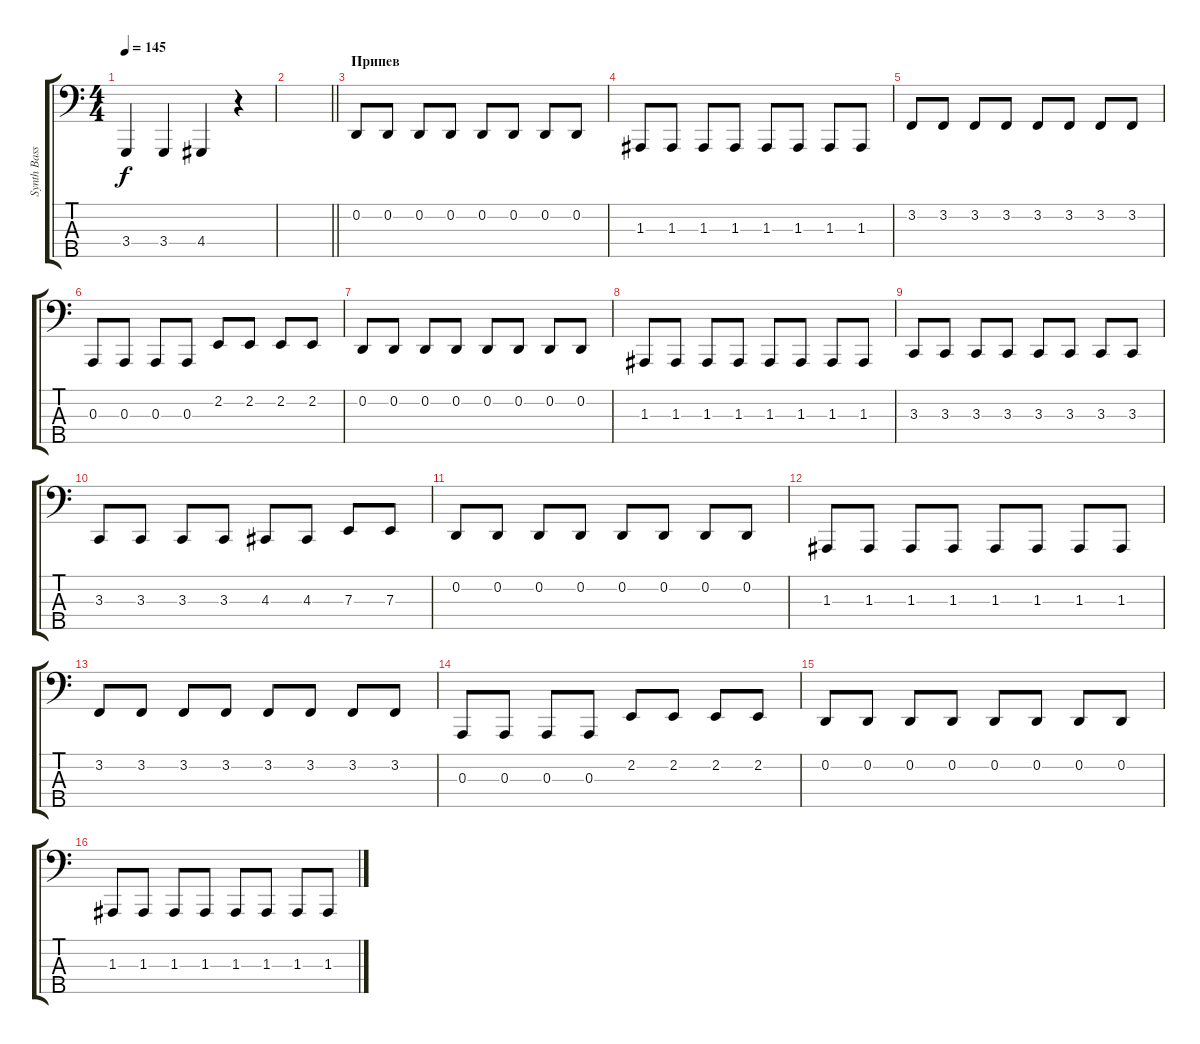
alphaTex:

\track ("Synth Bass" "Synth Bass") {instrument lead2sawtooth}
\staff {score tabs}
\tuning (G2 D2 A1 E1 B0) {hide}
\ts (4 4)
\tempo 145
\clef f4
\ks c
3.4.4{dy f} 3.4.4 4.4.4 r.4 |
\barLineRight lightlight
|
\section ("" "Припев")
0.2.8 0.2.8 0.2.8 0.2.8 0.2.8 0.2.8 0.2.8 0.2.8 |
1.3.8 1.3.8 1.3.8 1.3.8 1.3.8 1.3.8 1.3.8 1.3.8 |
3.2.8 3.2.8 3.2.8 3.2.8 3.2.8 3.2.8 3.2.8 3.2.8 |
0.3.8 0.3.8 0.3.8 0.3.8 2.2.8 2.2.8 2.2.8 2.2.8 |
0.2.8 0.2.8 0.2.8 0.2.8 0.2.8 0.2.8 0.2.8 0.2.8 |
1.3.8 1.3.8 1.3.8 1.3.8 1.3.8 1.3.8 1.3.8 1.3.8 |
3.3.8 3.3.8 3.3.8 3.3.8 3.3.8 3.3.8 3.3.8 3.3.8 |
3.3.8 3.3.8 3.3.8 3.3.8 4.3.8 4.3.8 7.3.8 7.3.8 |
0.2.8 0.2.8 0.2.8 0.2.8 0.2.8 0.2.8 0.2.8 0.2.8 |
1.3.8 1.3.8 1.3.8 1.3.8 1.3.8 1.3.8 1.3.8 1.3.8 |
3.2.8 3.2.8 3.2.8 3.2.8 3.2.8 3.2.8 3.2.8 3.2.8 |
0.3.8 0.3.8 0.3.8 0.3.8 2.2.8 2.2.8 2.2.8 2.2.8 |
0.2.8 0.2.8 0.2.8 0.2.8 0.2.8 0.2.8 0.2.8 0.2.8 |
1.3.8 1.3.8 1.3.8 1.3.8 1.3.8 1.3.8 1.3.8 1.3.8
